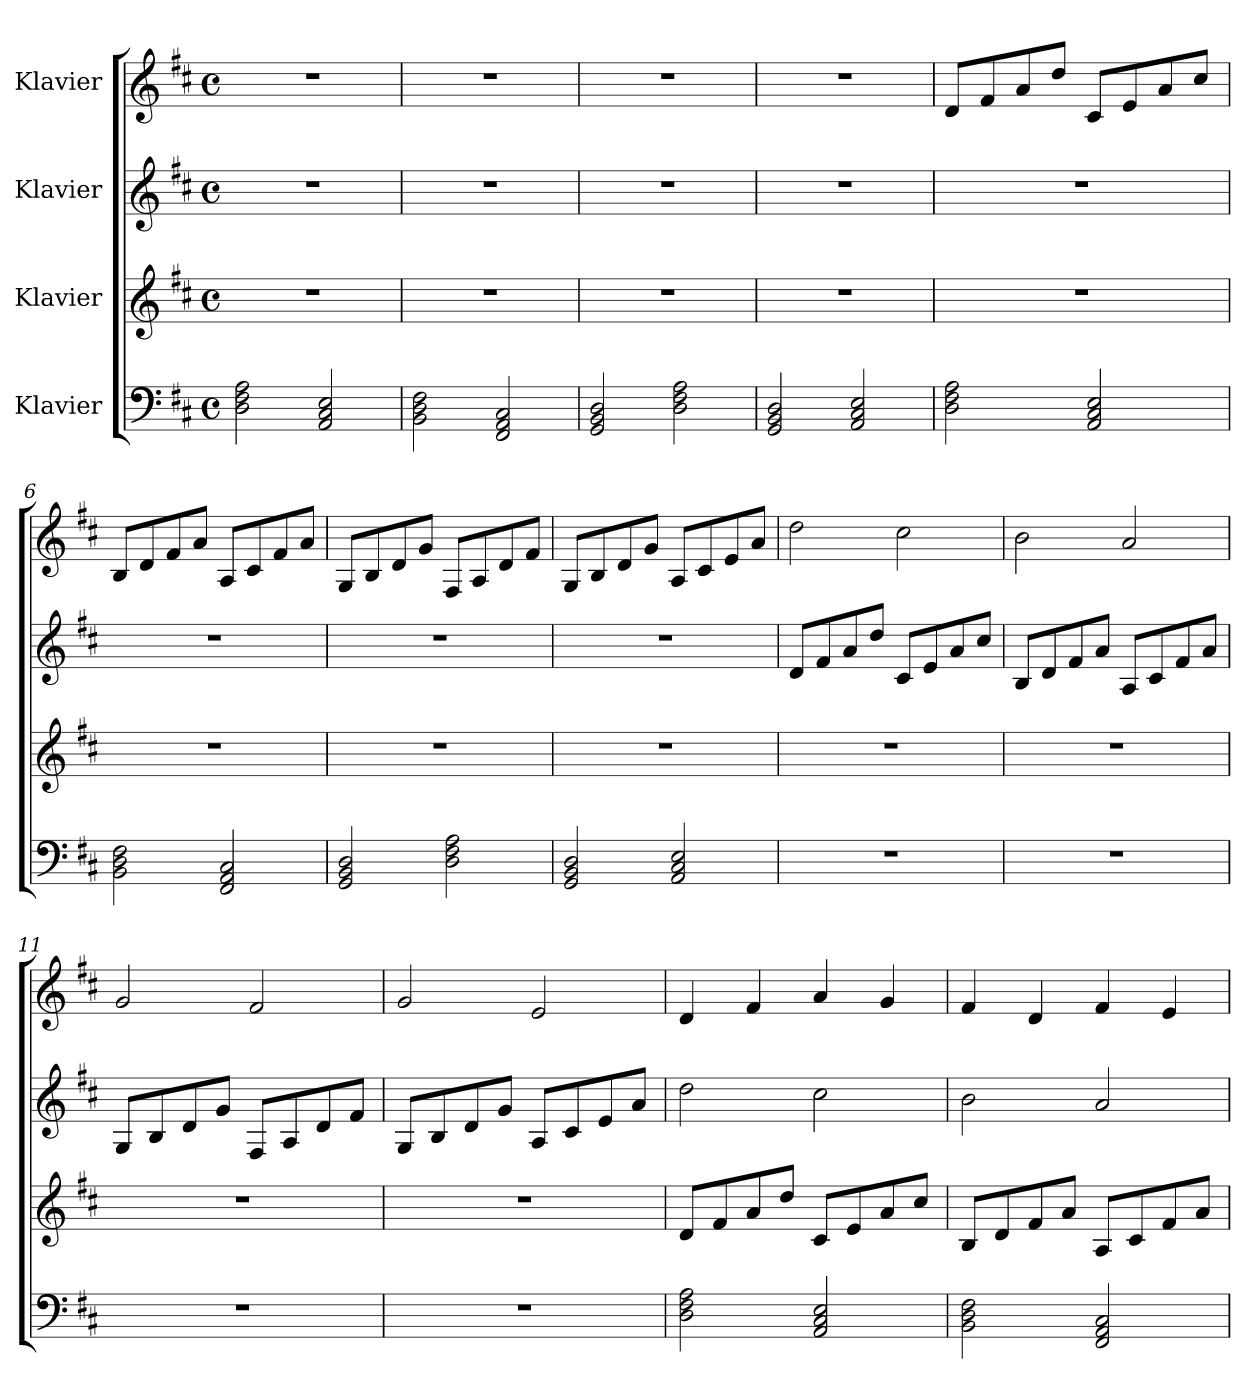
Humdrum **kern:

**kern	**kern	**kern	**kern
*part4	*part3	*part2	*part1
*staff4	*staff3	*staff2	*staff1
*I"Klavier	*I"Klavier	*I"Klavier	*I"Klavier
*clefF4	*clefG2	*clefG2	*clefG2
*k[f#c#]	*k[f#c#]	*k[f#c#]	*k[f#c#]
*M4/4	*M4/4	*M4/4	*M4/4
*met(c)	*met(c)	*met(c)	*met(c)
*MM69	*MM69	*MM69	*MM69
=1	=1	=1	=1
2D\ 2F#\ 2A\	1r	1r	1r
2AA/ 2C#/ 2E/	.	.	.
=2	=2	=2	=2
2BB\ 2D\ 2F#\	1r	1r	1r
2FF#/ 2AA/ 2C#/	.	.	.
=3	=3	=3	=3
2GG/ 2BB/ 2D/	1r	1r	1r
2D\ 2F#\ 2A\	.	.	.
=4	=4	=4	=4
2GG/ 2BB/ 2D/	1r	1r	1r
2AA/ 2C#/ 2E/	.	.	.
!!LO:LB:g=z
=5	=5	=5	=5
2D\ 2F#\ 2A\	1r	1r	8d/L
.	.	.	8f#/
.	.	.	8a/
.	.	.	8dd/J
2AA/ 2C#/ 2E/	.	.	8c#/L
.	.	.	8e/
.	.	.	8a/
.	.	.	8cc#/J
=6	=6	=6	=6
2BB\ 2D\ 2F#\	1r	1r	8B/L
.	.	.	8d/
.	.	.	8f#/
.	.	.	8a/J
2FF#/ 2AA/ 2C#/	.	.	8A/L
.	.	.	8c#/
.	.	.	8f#/
.	.	.	8a/J
=7	=7	=7	=7
2GG/ 2BB/ 2D/	1r	1r	8G/L
.	.	.	8B/
.	.	.	8d/
.	.	.	8g/J
2D\ 2F#\ 2A\	.	.	8F#/L
.	.	.	8A/
.	.	.	8d/
.	.	.	8f#/J
=8	=8	=8	=8
2GG/ 2BB/ 2D/	1r	1r	8G/L
.	.	.	8B/
.	.	.	8d/
.	.	.	8g/J
2AA/ 2C#/ 2E/	.	.	8A/L
.	.	.	8c#/
.	.	.	8e/
.	.	.	8a/J
!!LO:LB:g=z
=9	=9	=9	=9
1r	1r	8d/L	2dd\
.	.	8f#/	.
.	.	8a/	.
.	.	8dd/J	.
.	.	8c#/L	2cc#\
.	.	8e/	.
.	.	8a/	.
.	.	8cc#/J	.
=10	=10	=10	=10
1r	1r	8B/L	2b\
.	.	8d/	.
.	.	8f#/	.
.	.	8a/J	.
.	.	8A/L	2a/
.	.	8c#/	.
.	.	8f#/	.
.	.	8a/J	.
=11	=11	=11	=11
1r	1r	8G/L	2g/
.	.	8B/	.
.	.	8d/	.
.	.	8g/J	.
.	.	8F#/L	2f#/
.	.	8A/	.
.	.	8d/	.
.	.	8f#/J	.
=12	=12	=12	=12
1r	1r	8G/L	2g/
.	.	8B/	.
.	.	8d/	.
.	.	8g/J	.
.	.	8A/L	2e/
.	.	8c#/	.
.	.	8e/	.
.	.	8a/J	.
=13	=13	=13	=13
2D\ 2F#\ 2A\	8d/L	2dd\	4d/
.	8f#/	.	.
.	8a/	.	4f#/
.	8dd/J	.	.
2AA/ 2C#/ 2E/	8c#/L	2cc#\	4a/
.	8e/	.	.
.	8a/	.	4g/
.	8cc#/J	.	.
!!LO:PB:g=z
=14	=14	=14	=14
2BB\ 2D\ 2F#\	8B/L	2b\	4f#/
.	8d/	.	.
.	8f#/	.	4d/
.	8a/J	.	.
2FF#/ 2AA/ 2C#/	8A/L	2a/	4f#/
.	8c#/	.	.
.	8f#/	.	4e/
.	8a/J	.	.
=	=	=	=
*-	*-	*-	*-
